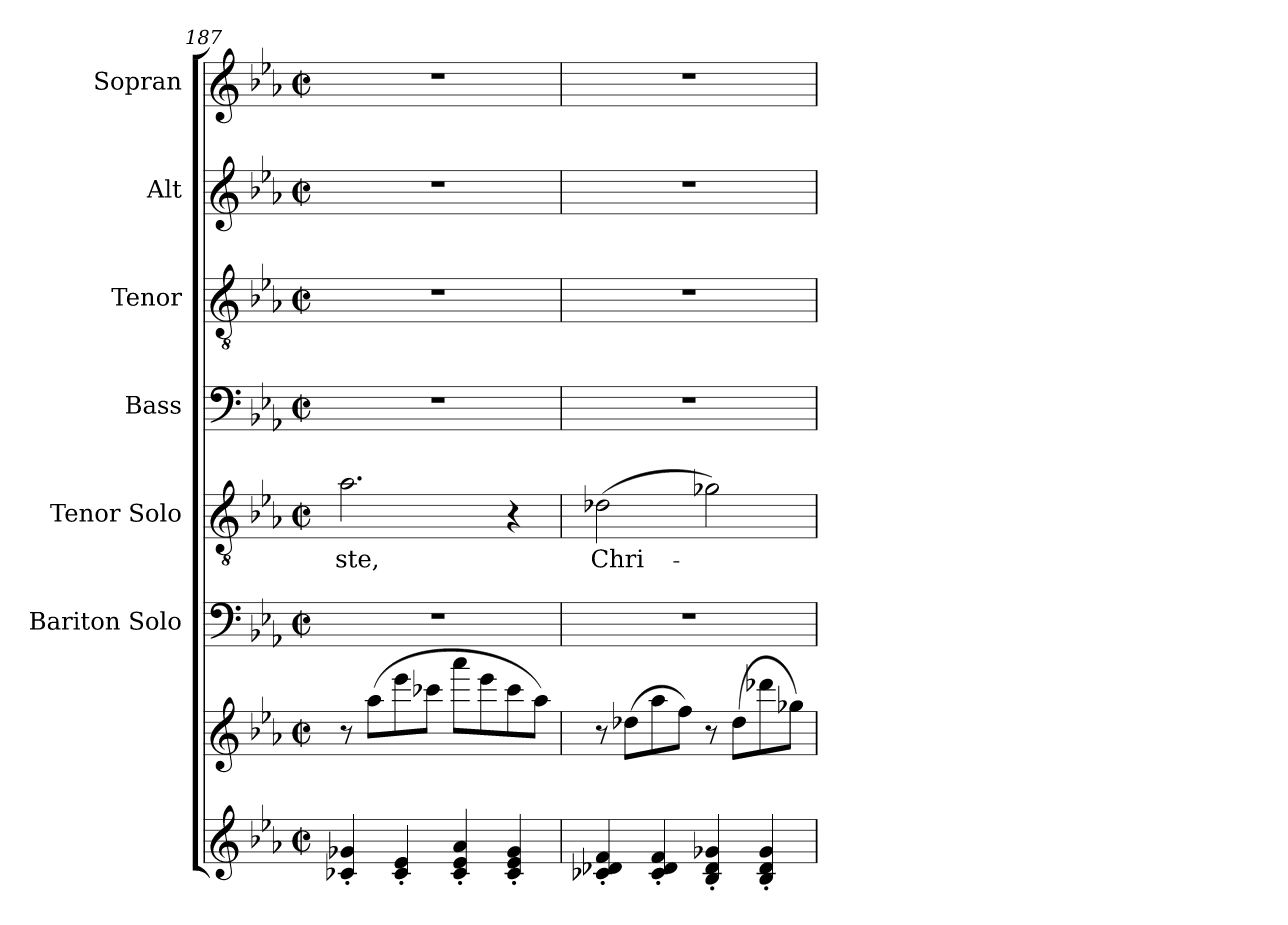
**kern	**kern	**kern	**kern	**text	**kern	**kern	**kern	**kern
*part7	*part7	*part6	*part5	*part5	*part4	*part3	*part2	*part1
*staff8	*staff7	*staff6	*staff5	*staff5	*staff4	*staff3	*staff2	*staff1
*	*	*I"Bariton Solo	*I"Tenor Solo	*	*I"Bass	*I"Tenor	*I"Alt	*I"Sopran
*	*	*	*	*	*I'B.	*I'T.	*I'A.	*I'S.
*clefG2	*clefG2	*clefF4	*clefGv2	*	*clefF4	*clefGv2	*clefG2	*clefG2
*k[b-e-a-]	*k[b-e-a-]	*k[b-e-a-]	*k[b-e-a-]	*	*k[b-e-a-]	*k[b-e-a-]	*k[b-e-a-]	*k[b-e-a-]
*E-:	*E-:	*E-:	*E-:	*	*E-:	*E-:	*E-:	*E-:
*M2/2	*M2/2	*M2/2	*M2/2	*	*M2/2	*M2/2	*M2/2	*M2/2
*met(c|)	*met(c|)	*met(c|)	*met(c|)	*	*met(c|)	*met(c|)	*met(c|)	*met(c|)
=187	=187	=187	=187	=187	=187	=187	=187	=187
!	!	!	!	!LO:LY:b	!	!	!	!
4c-X/'< 4g-X/'<	8r	1r	2.a-\	-ste,	1r	1r	1r	1r
.	(>8aa-\L	.	.	.	.	.	.	.
4c-/'< 4e-/'<	8eee-\	.	.	.	.	.	.	.
.	8ccc-X\J	.	.	.	.	.	.	.
4c-/'< 4e-/'< 4a-/'<	8aaa-\L	.	.	.	.	.	.	.
.	8eee-\	.	.	.	.	.	.	.
4c-/'< 4e-/'< 4g-/'<	8ccc-\	.	4r	.	.	.	.	.
.	8aa-\J)	.	.	.	.	.	.	.
=188	=188	=188	=188	=188	=188	=188	=188	=188
!	!	!	!	!LO:LY:b	!	!	!	!
4c-X/'< 4d-X/'< 4f/'<	8r	1r	(>2d-X\	Chri-	1r	1r	1r	1r
.	(>8dd-X\L	.	.	.	.	.	.	.
4c-/'< 4d-/'< 4f/'<	8aa-\	.	.	.	.	.	.	.
.	8ff\J)	.	.	.	.	.	.	.
4B-/'< 4d-/'< 4g-X/'<	8r	.	2g-X\)	.	.	.	.	.
.	(>8dd-\L	.	.	.	.	.	.	.
4B-/'< 4d-/'< 4g-/'<	8ddd-X\	.	.	.	.	.	.	.
.	8gg-X\J)	.	.	.	.	.	.	.
=	=	=	=	=	=	=	=	=
*-	*-	*-	*-	*-	*-	*-	*-	*-
